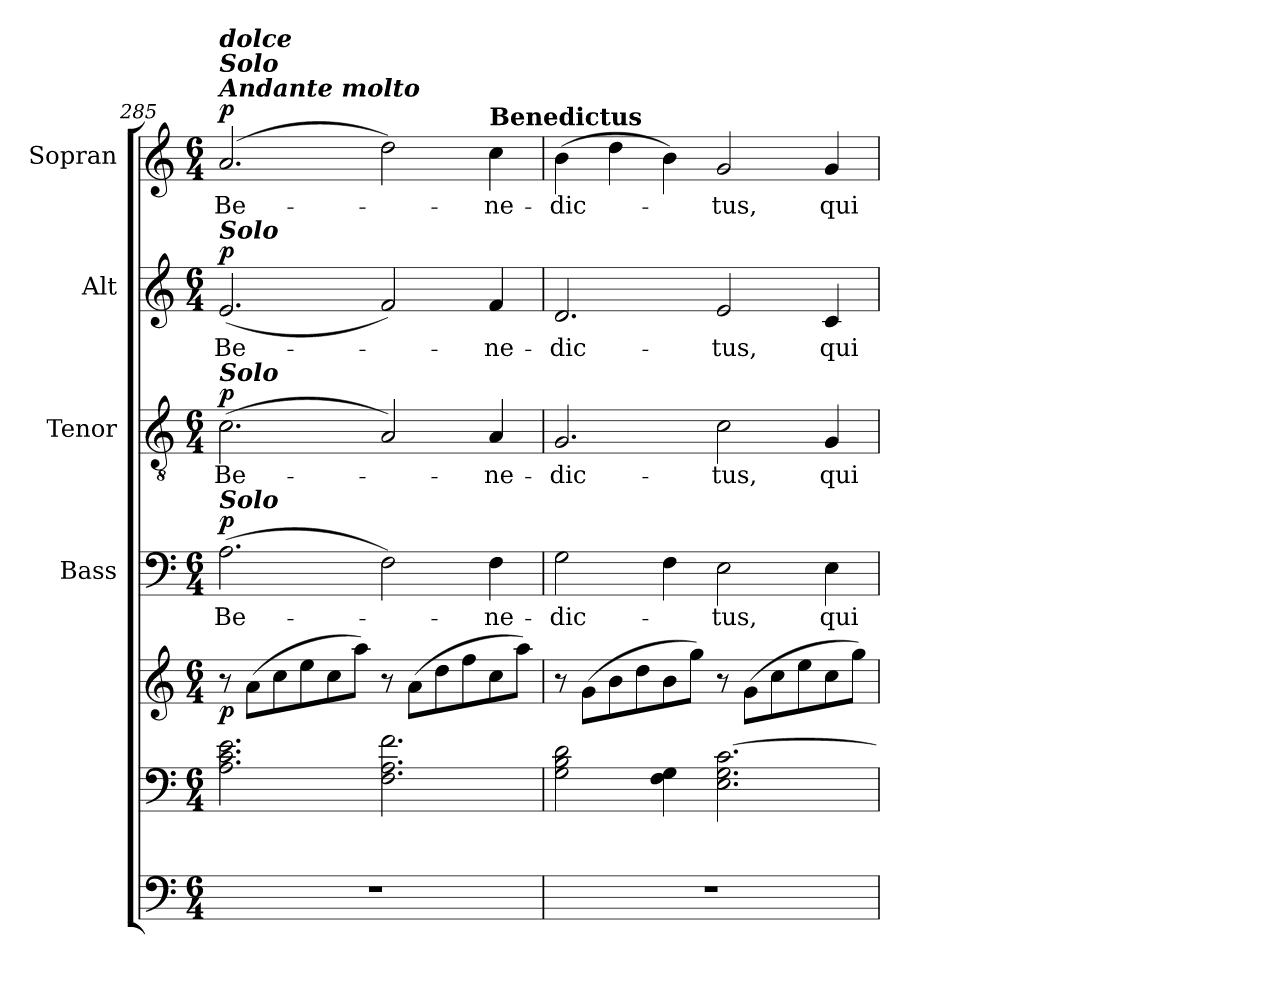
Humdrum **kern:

**kern	**kern	**kern	**dynam	**kern	**text	**dynam	**kern	**text	**dynam	**kern	**text	**dynam	**kern	**text	**dynam
*part6	*part5	*part5	*part5	*part4	*part4	*part4	*part3	*part3	*part3	*part2	*part2	*part2	*part1	*part1	*part1
*staff7	*staff6	*staff5	*staff5/6	*staff4	*staff4	*staff4	*staff3	*staff3	*staff3	*staff2	*staff2	*staff2	*staff1	*staff1	*staff1
*	*	*	*	*I"Bass	*	*	*I"Tenor	*	*	*I"Alt	*	*	*I"Sopran	*	*
*	*	*	*	*I'B.	*	*	*I'T.	*	*	*I'A.	*	*	*I'S.	*	*
!!LO:PB:g=z
*clefF4	*clefF4	*clefG2	*	*clefF4	*	*	*clefGv2	*	*	*clefG2	*	*	*clefG2	*	*
*ITrd7c12	*	*	*	*	*	*	*	*	*	*	*	*	*	*	*
*k[]	*k[]	*k[]	*	*k[]	*	*	*k[]	*	*	*k[]	*	*	*k[]	*	*
*C:	*C:	*C:	*	*C:	*	*	*C:	*	*	*C:	*	*	*C:	*	*
*M6/4	*M6/4	*M6/4	*	*M6/4	*	*	*M6/4	*	*	*M6/4	*	*	*M6/4	*	*
=285	=285	=285	=285	=285	=285	=285	=285	=285	=285	=285	=285	=285	=285	=285	=285
!	!	!	!	!	!	!	!	!	!	!	!	!	!LO:TX:a:Bi:t=Andante molto	!	!
!	!	!	!	!	!	!	!	!	!	!	!	!	!LO:TX:a:Bi:t=Solo	!	!
!	!	!	!	!	!	!	!	!	!	!	!	!	!LO:TX:a:Bi:t=dolce	!	!
!	!	!	!	!	!	!	!	!	!	!LO:TX:a:Bi:t=Solo	!	!	!	!	!
!	!	!	!	!	!	!	!LO:TX:a:Bi:t=Solo	!	!	!	!	!	!	!	!
!	!	!	!	!LO:TX:a:Bi:t=Solo	!	!	!	!	!	!	!	!	!	!	!
!	!	!	!LO:DY:b	!	!LO:LY:b	!LO:DY:a	!	!LO:LY:b	!LO:DY:a	!	!LO:LY:b	!LO:DY:a	!	!LO:LY:b	!LO:DY:a
1.r	2.A\ 2.c\ 2.e\	8r	p	(>2.A\	Be-	p	(>2.c\	Be-	p	(<2.e/	Be-	p	(2.a/	Be-	p
.	.	(>8a\L	.	.	.	.	.	.	.	.	.	.	.	.	.
.	.	8cc\	.	.	.	.	.	.	.	.	.	.	.	.	.
.	.	8ee\	.	.	.	.	.	.	.	.	.	.	.	.	.
.	.	8cc\	.	.	.	.	.	.	.	.	.	.	.	.	.
.	.	8aa\J)	.	.	.	.	.	.	.	.	.	.	.	.	.
.	2.F\ 2.A\ 2.f\	8r	.	2F\)	.	.	2A/)	.	.	2f/)	.	.	2dd\)	.	.
.	.	(>8a\L	.	.	.	.	.	.	.	.	.	.	.	.	.
.	.	8dd\	.	.	.	.	.	.	.	.	.	.	.	.	.
.	.	8ff\	.	.	.	.	.	.	.	.	.	.	.	.	.
!	!	!	!	!	!	!	!	!	!	!	!	!	!LO:TX:a:B:t=Benedictus	!	!
!	!	!	!	!	!LO:LY:b	!	!	!LO:LY:b	!	!	!LO:LY:b	!	!	!LO:LY:b	!
.	.	8cc\	.	4F\	-ne-	.	4A/	-ne-	.	4f/	-ne-	.	4cc\	-ne-	.
.	.	8aa\J)	.	.	.	.	.	.	.	.	.	.	.	.	.
=286	=286	=286	=286	=286	=286	=286	=286	=286	=286	=286	=286	=286	=286	=286	=286
!	!	!	!	!	!LO:LY:b	!	!	!LO:LY:b	!	!	!LO:LY:b	!	!	!LO:LY:b	!
1.r	2G\ 2B\ 2d\	8r	.	2G\	-dic-	.	2.G/	-dic-	.	2.d/	-dic-	.	(>4b\	-dic-	.
.	.	(>8g\L	.	.	.	.	.	.	.	.	.	.	.	.	.
.	.	8b\	.	.	.	.	.	.	.	.	.	.	4dd\	.	.
.	.	8dd\	.	.	.	.	.	.	.	.	.	.	.	.	.
.	4F\ 4G\	8b\	.	4F\	.	.	.	.	.	.	.	.	4b\)	.	.
.	.	8gg\J)	.	.	.	.	.	.	.	.	.	.	.	.	.
!	!	!	!	!	!LO:LY:b	!	!	!LO:LY:b	!	!	!LO:LY:b	!	!	!LO:LY:b	!
.	2.E\ 2.G\ [2.c\	8r	.	2E\	-tus,	.	2c\	-tus,	.	2e/	-tus,	.	2g/	-tus,	.
.	.	(>8g\L	.	.	.	.	.	.	.	.	.	.	.	.	.
.	.	8cc\	.	.	.	.	.	.	.	.	.	.	.	.	.
.	.	8ee\	.	.	.	.	.	.	.	.	.	.	.	.	.
!	!	!	!	!	!LO:LY:b	!	!	!LO:LY:b	!	!	!LO:LY:b	!	!	!LO:LY:b	!
.	.	8cc\	.	4E\	qui	.	4G/	qui	.	4c/	qui	.	4g/	qui	.
.	.	8gg\J)	.	.	.	.	.	.	.	.	.	.	.	.	.
=	=	=	=	=	=	=	=	=	=	=	=	=	=	=	=
*-	*-	*-	*-	*-	*-	*-	*-	*-	*-	*-	*-	*-	*-	*-	*-
